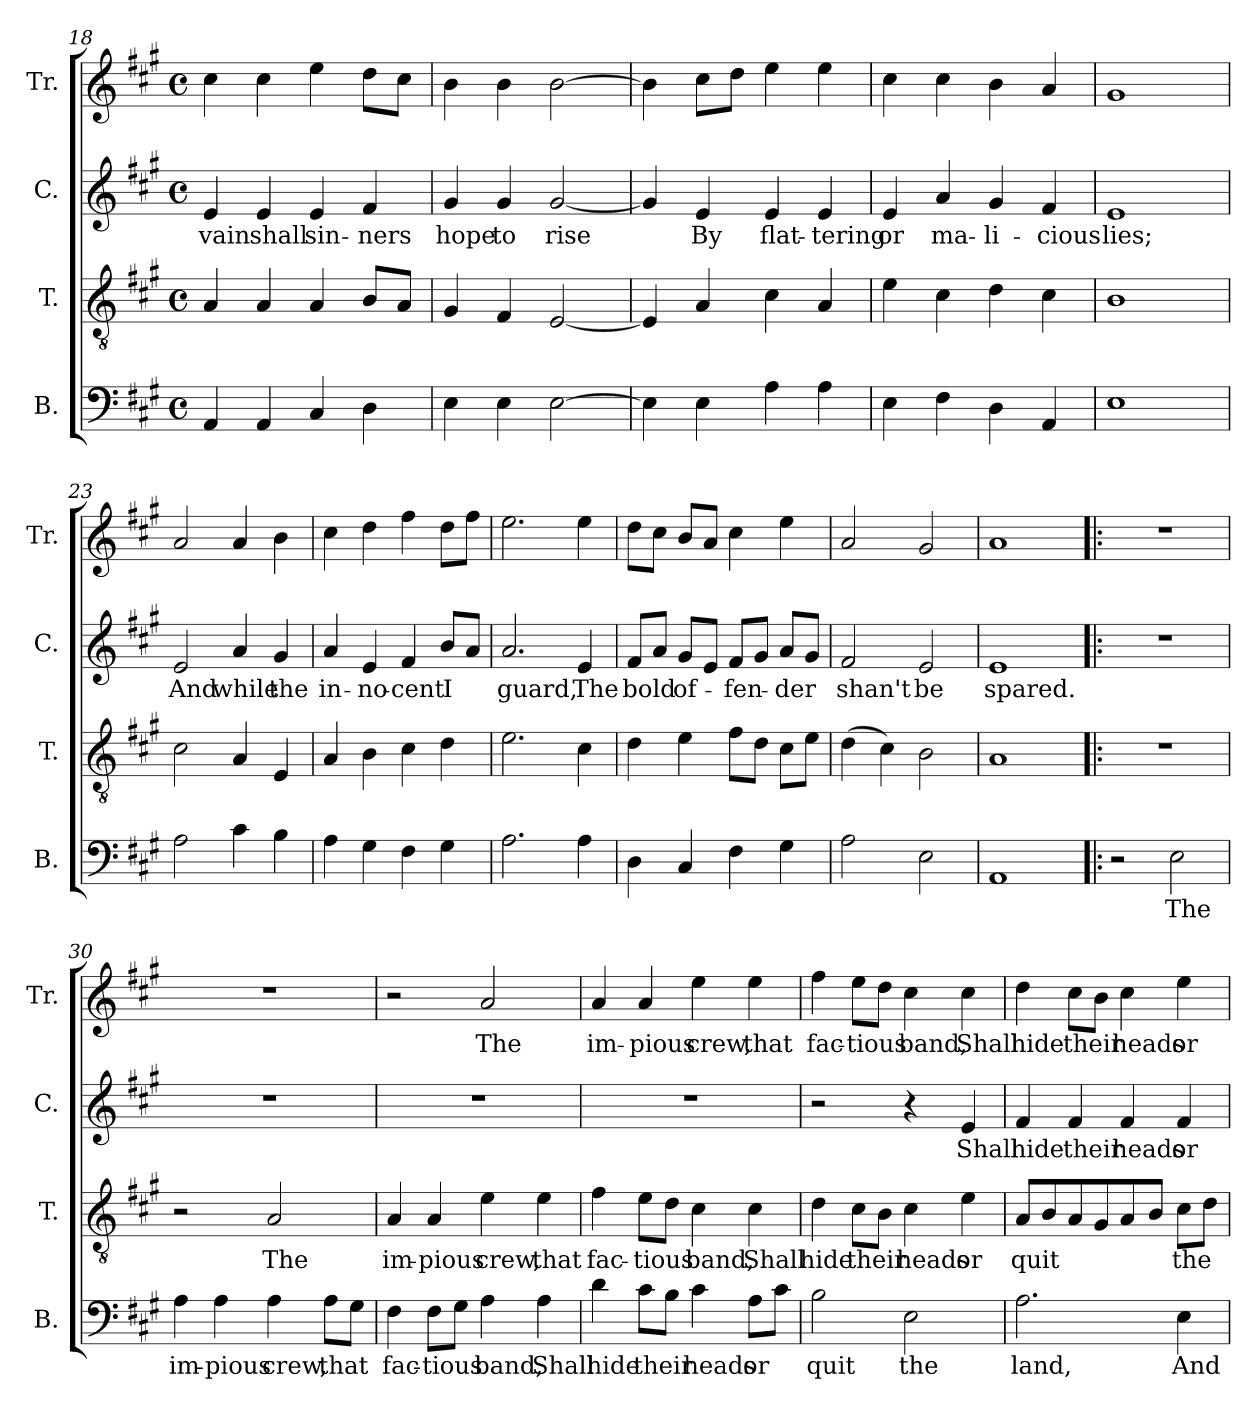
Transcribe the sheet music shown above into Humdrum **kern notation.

**kern	**text	**kern	**text	**kern	**text	**kern	**text
*part4	*part4	*part3	*part3	*part2	*part2	*part1	*part1
*staff4	*staff4	*staff3	*staff3	*staff2	*staff2	*staff1	*staff1
*I"B.	*	*I"T.	*	*I"C.	*	*I"Tr.	*
*I'B.	*	*I'T.	*	*I'C.	*	*I'Tr.	*
*clefF4	*	*clefGv2	*	*clefG2	*	*clefG2	*
*k[f#c#g#]	*	*k[f#c#g#]	*	*k[f#c#g#]	*	*k[f#c#g#]	*
*M4/4	*	*M4/4	*	*M4/4	*	*M4/4	*
*met(c)	*	*met(c)	*	*met(c)	*	*met(c)	*
=18	=18	=18	=18	=18	=18	=18	=18
4AA/	.	4A/	.	4e/	vain	4cc#\	.
4AA/	.	4A/	.	4e/	shall	4cc#\	.
4C#/	.	4A/	.	4e/	sin-	4ee\	.
4D\	.	8B/L	.	4f#/	-ners	8dd\L	.
.	.	8A/J	.	.	.	8cc#\J	.
=19	=19	=19	=19	=19	=19	=19	=19
4E\	.	4G#/	.	4g#/	hope	4b\	.
4E\	.	4F#/	.	4g#/	to	4b\	.
[2E\	.	[2E/	.	[2g#/	rise	[2b\	.
=20	=20	=20	=20	=20	=20	=20	=20
4E\]	.	4E/]	.	4g#/]	.	4b\]	.
4E\	.	4A/	.	4e/	By	8cc#\L	.
.	.	.	.	.	.	8dd\J	.
4A\	.	4c#\	.	4e/	flat-	4ee\	.
4A\	.	4A/	.	4e/	-tering	4ee\	.
!!LO:LB:g=z
=21	=21	=21	=21	=21	=21	=21	=21
4E\	.	4e\	.	4e/	or	4cc#\	.
4F#\	.	4c#\	.	4a/	ma-	4cc#\	.
4D\	.	4d\	.	4g#/	-li-	4b\	.
4AA/	.	4c#\	.	4f#/	-cious	4a/	.
=22	=22	=22	=22	=22	=22	=22	=22
1E	.	1B	.	1e	lies;	1g#	.
=23	=23	=23	=23	=23	=23	=23	=23
2A\	.	2c#\	.	2e/	And	2a/	.
4c#\	.	4A/	.	4a/	while	4a/	.
4B\	.	4E/	.	4g#/	the	4b\	.
=24	=24	=24	=24	=24	=24	=24	=24
4A\	.	4A/	.	4a/	in-	4cc#\	.
4G#\	.	4B\	.	4e/	-no-	4dd\	.
4F#\	.	4c#\	.	4f#/	-cent	4ff#\	.
4G#\	.	4d\	.	8b/L	I	8dd\L	.
.	.	.	.	8a/J	.	8ff#\J	.
=25	=25	=25	=25	=25	=25	=25	=25
2.A\	.	2.e\	.	2.a/	guard,	2.ee\	.
4A\	.	4c#\	.	4e/	The	4ee\	.
=26	=26	=26	=26	=26	=26	=26	=26
4D\	.	4d\	.	8f#/L	bold	8dd\L	.
.	.	.	.	8a/J	.	8cc#\J	.
4C#/	.	4e\	.	8g#/L	of-	8b/L	.
.	.	.	.	8e/J	.	8a/J	.
4F#\	.	8f#\L	.	8f#/L	-fen-	4cc#\	.
.	.	8d\J	.	8g#/J	.	.	.
4G#\	.	8c#\L	.	8a/L	-der	4ee\	.
.	.	8e\J	.	8g#/J	.	.	.
=27	=27	=27	=27	=27	=27	=27	=27
2A\	.	(4d\	.	2f#/	shan't	2a/	.
.	.	4c#\)	.	.	.	.	.
2E\	.	2B\	.	2e/	be	2g#/	.
=28	=28	=28	=28	=28	=28	=28	=28
1AA	.	1A	.	1e	spared.	1a	.
!!LO:LB:g=z
=29!|:	=29!|:	=29!|:	=29!|:	=29!|:	=29!|:	=29!|:	=29!|:
2r	.	1r	.	1r	.	1r	.
2E\	The	.	.	.	.	.	.
=30	=30	=30	=30	=30	=30	=30	=30
4A\	im-	2r	.	1r	.	1r	.
4A\	-pious	.	.	.	.	.	.
4A\	crew,	2A/	The	.	.	.	.
8A\L	that	.	.	.	.	.	.
8G#\J	.	.	.	.	.	.	.
=31	=31	=31	=31	=31	=31	=31	=31
4F#\	fac-	4A/	im-	1r	.	2r	.
8F#\L	-tious	4A/	-pious	.	.	.	.
8G#\J	.	.	.	.	.	.	.
4A\	band,	4e\	crew,	.	.	2a/	The
4A\	Shall	4e\	that	.	.	.	.
=32	=32	=32	=32	=32	=32	=32	=32
4d\	hide	4f#\	fac-	1r	.	4a/	im-
8c#\L	their	8e\L	-tious	.	.	4a/	-pious
8B\J	.	8d\J	.	.	.	.	.
4c#\	heads	4c#\	band,	.	.	4ee\	crew,
8A\L	or	4c#\	Shall	.	.	4ee\	that
8c#\J	.	.	.	.	.	.	.
=33	=33	=33	=33	=33	=33	=33	=33
2B\	quit	4d\	hide	2r	.	4ff#\	fac-
.	.	8c#\L	their	.	.	8ee\L	-tious
.	.	8B\J	.	.	.	8dd\J	.
2E\	the	4c#\	heads	4r	.	4cc#\	band,
.	.	4e\	or	4e/	Shall	4cc#\	Shall
!!LO:PB:g=z
=34	=34	=34	=34	=34	=34	=34	=34
2.A\	land,	8A/L	quit	4f#/	hide	4dd\	hide
.	.	8B/	.	.	.	.	.
.	.	8A/	.	4f#/	their	8cc#\L	their
.	.	8G#/	.	.	.	8b\J	.
.	.	8A/	.	4f#/	heads	4cc#\	heads
.	.	8B/J	.	.	.	.	.
4E\	And	8c#\L	the	4f#/	or	4ee\	or
.	.	8d\J	.	.	.	.	.
=	=	=	=	=	=	=	=
*-	*-	*-	*-	*-	*-	*-	*-
